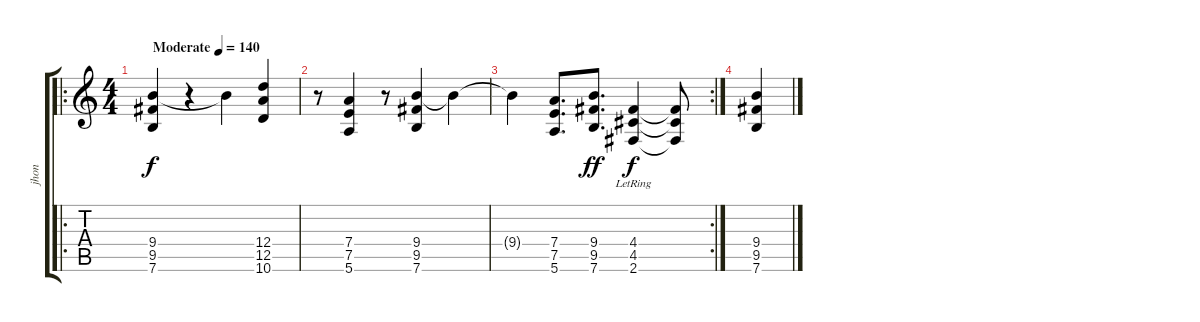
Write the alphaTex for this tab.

\track ("jhon" "jhon") {instrument overdrivenguitar}
\staff {score tabs}
\tuning (E4 B3 G3 D3 A2 E2) {hide}
\ro
\ts (4 4)
\tempo (140 "Moderate")
\clef g2
\ks c
(9.4 9.5 7.6).4{dy f instrument overdrivenguitar} r.4 9.4{t}.4 (12.4 12.5 10.6).4 |
r.8 (7.4 7.5 5.6).4 r.8 (9.4 9.5 7.6).4 9.4{t}.4 |
\rc 2
9.4{t}.4 (7.4 7.5 5.6).8{d} (9.4 9.5 7.6).8{d dy ff} (4.4{lr} 4.5 2.6).4{dy f} (4.4{t} 4.5{t} 2.6{t}).8 |
(9.4 9.5 7.6).4
